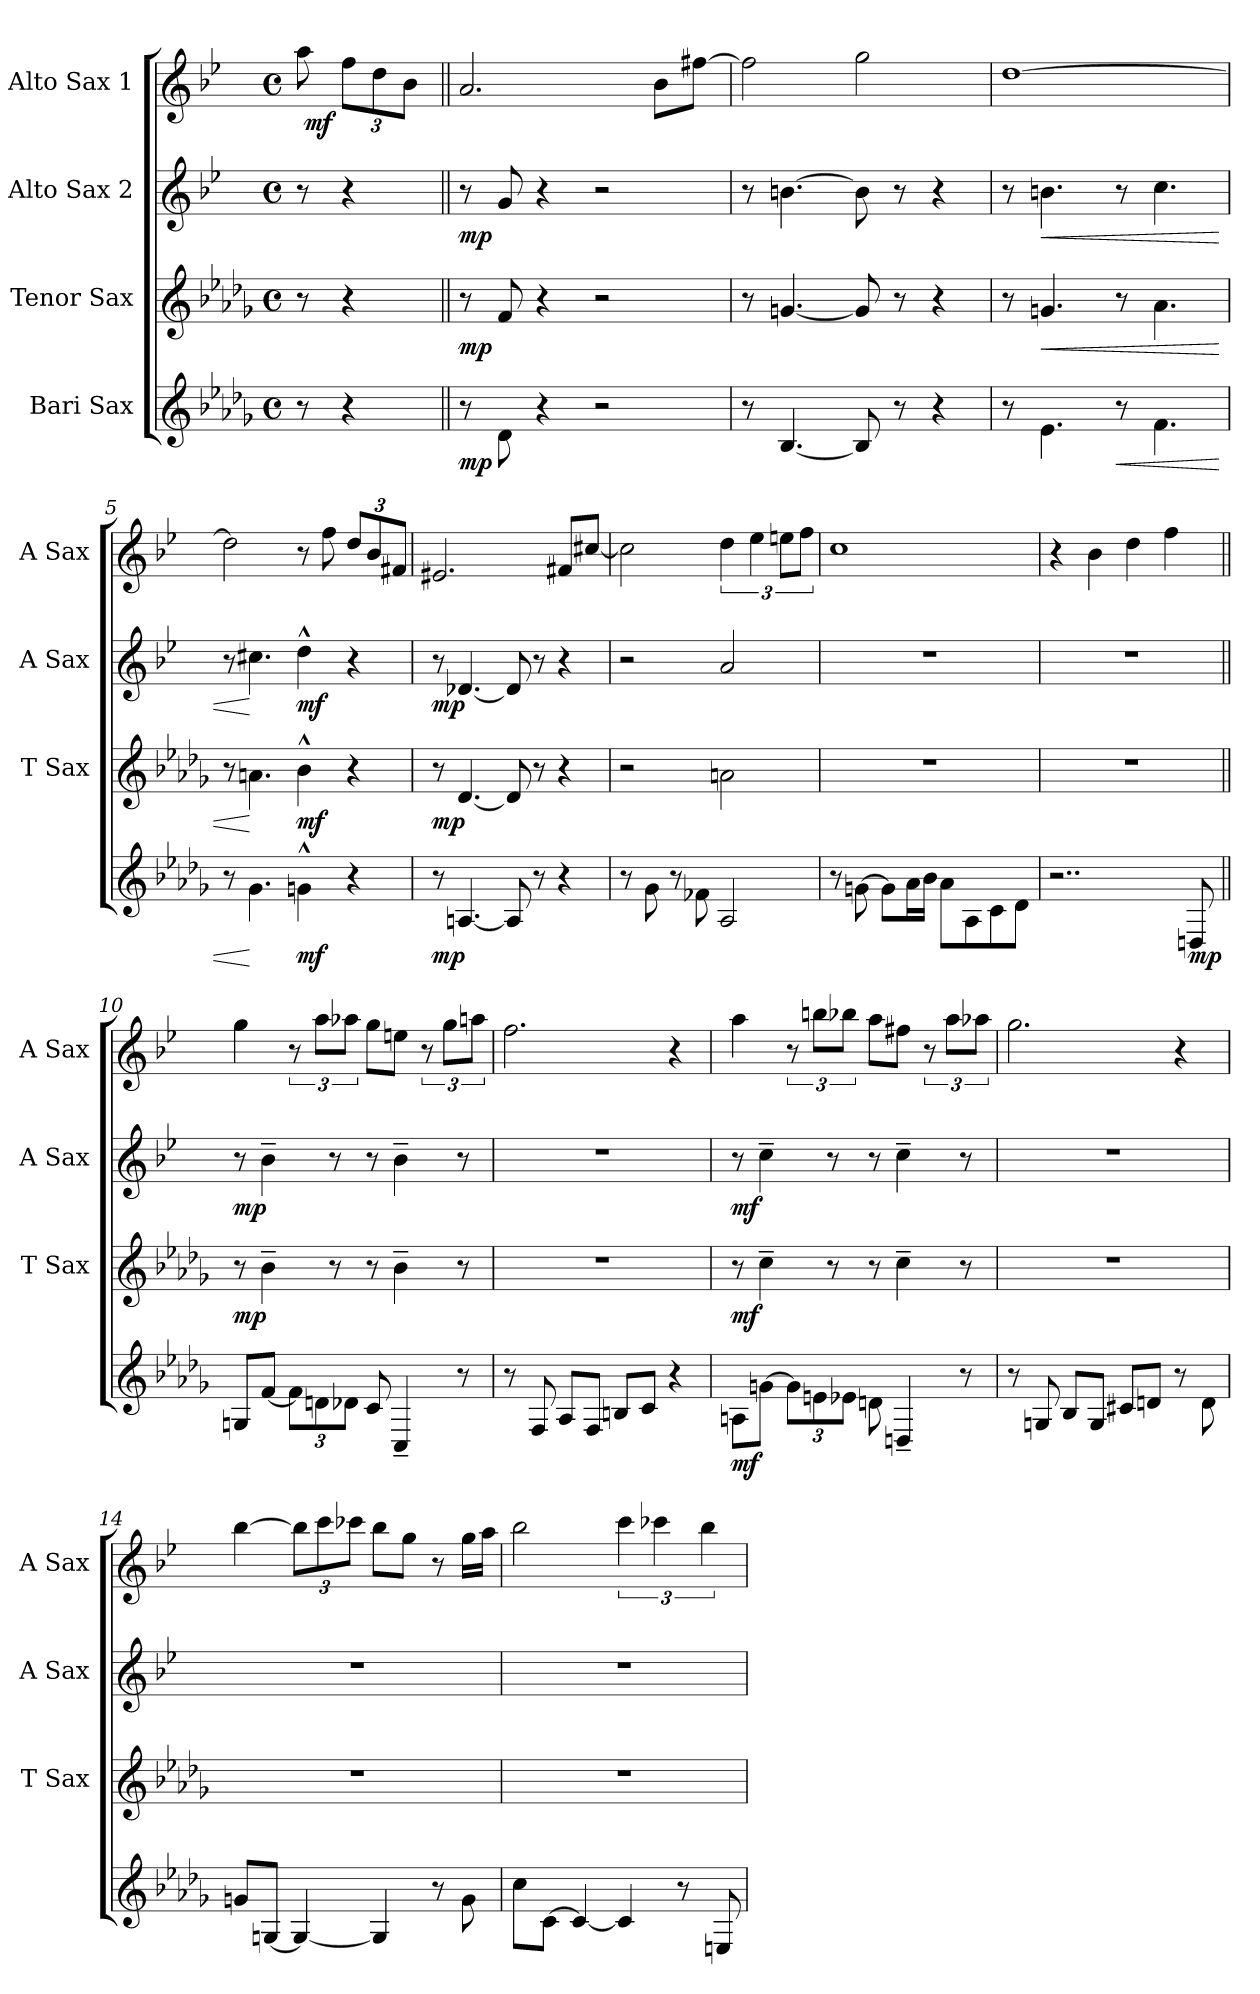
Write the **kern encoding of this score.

**kern	**dynam	**kern	**dynam	**kern	**dynam	**kern	**dynam
*part4	*part4	*part3	*part3	*part2	*part2	*part1	*part1
*staff4	*staff4	*staff3	*staff3	*staff2	*staff2	*staff1	*staff1
*I"Bari Sax	*	*I"Tenor Sax	*	*I"Alto Sax 2	*	*I"Alto Sax 1	*
*	*	*I'T Sax	*	*I'A Sax	*	*I'A Sax	*
*clefG2	*	*clefG2	*	*clefG2	*	*clefG2	*
*ITrd12c21	*	*ITrd8c14	*	*ITrd5c9	*	*ITrd5c9	*
*k[b-e-a-d-g-]	*	*k[b-e-a-d-g-]	*	*k[b-e-a-d-g-]	*	*k[b-e-a-d-g-]	*
*D-:	*	*D-:	*	*D-:	*	*D-:	*
*M4/4	*	*M4/4	*	*M4/4	*	*M4/4	*
*met(c)	*	*met(c)	*	*met(c)	*	*met(c)	*
=1	=1	=1	=1	=1	=1	=1	=1
*	*	*	*	*	*	*^	*
8r	.	8r	.	8r	.	8cc\	96ryy	.
!	!	!	!	!	!	!	!	!LO:DY:b
.	.	.	.	.	.	.	3ryy	mf
4r	.	4r	.	4r	.	12a-\L	.	.
.	.	.	.	.	.	12f\	.	.
.	.	.	.	.	.	12d-\J	.	.
.	.	.	.	.	.	.	48.ryy	.
=2||	=2||	=2||	=2||	=2||	=2||	=2||	=2||	=2||
!	!LO:DY:b	!	!LO:DY:b	!	!LO:DY:b	!	!	!
*	*	*	*	*	*	*v	*v	*
8r	mp	8r	mp	8r	mp	2.c/	.
8D-\	.	8F/	.	8B-/	.	.	.
4r	.	4r	.	4r	.	.	.
2r	.	2r	.	2r	.	.	.
.	.	.	.	.	.	8d-\L	.
.	.	.	.	.	.	[8an\J	.
=3	=3	=3	=3	=3	=3	=3	=3
8r	.	8r	.	8r	.	2a\]	.
[4.BB-/	.	[4.Gn/	.	[4.dn\	.	.	.
8BB-/]	.	8G/]	.	8d\]	.	2b-\	.
8r	.	8r	.	8r	.	.	.
4r	.	4r	.	4r	.	.	.
=4	=4	=4	=4	=4	=4	=4	=4
8r	.	8r	.	8r	.	[1f	.
!	!	!	!LO:HP:b	!	!LO:HP:b	!	!
4.E-\	.	4.Gn/	<	4.dn\	<	.	.
!	!LO:HP:b	!	!	!	!	!	!
8r	<	8r	.	8r	.	.	.
4.F\	.	4.A-\	.	4.e-\	.	.	.
=5	=5	=5	=5	=5	=5	=5	=5
8r	.	8r	.	8r	.	2f\]	.
4.G-\	[	4.An\	[	4.en\	[	.	.
!	!LO:DY:b	!	!LO:DY:b	!	!LO:DY:b	!	!
4Gn^^>\	mf	4B-^^>\	mf	4f^^>\	mf	8r	.
.	.	.	.	.	.	8a-\	.
4r	.	4r	.	4r	.	12f/L	.
.	.	.	.	.	.	12d-/	.
.	.	.	.	.	.	12An/J	.
=6	=6	=6	=6	=6	=6	=6	=6
!	!LO:DY:b	!	!LO:DY:b	!	!LO:DY:b	!	!
8r	mp	8r	mp	8r	mp	2.G#X/	.
[4.AAn/	.	[4.D-/	.	[4.F-X/	.	.	.
8AA/]	.	8D-/]	.	8F-/]	.	.	.
8r	.	8r	.	8r	.	.	.
4r	.	4r	.	4r	.	8An/L	.
.	.	.	.	.	.	[8en/J	.
!!LO:LB:g=z
=7	=7	=7	=7	=7	=7	=7	=7
8r	.	2r	.	2r	.	2e\]	.
8G-\	.	.	.	.	.	.	.
8r	.	.	.	.	.	.	.
8F-X\	.	.	.	.	.	.	.
2AA-/	.	2An\	.	2c/	.	6f\	.
.	.	.	.	.	.	6g-\	.
.	.	.	.	.	.	12gn\L	.
.	.	.	.	.	.	12a-\J	.
=8	=8	=8	=8	=8	=8	=8	=8
8r	.	1r	.	1r	.	1e-	.
[8Gn\	.	.	.	.	.	.	.
8G\L]	.	.	.	.	.	.	.
16A-\L	.	.	.	.	.	.	.
16B-\JJ	.	.	.	.	.	.	.
8A-\L	.	.	.	.	.	.	.
8AA-\	.	.	.	.	.	.	.
8C\	.	.	.	.	.	.	.
8D-\J	.	.	.	.	.	.	.
=9	=9	=9	=9	=9	=9	=9	=9
2..r	.	1r	.	1r	.	4r	.
.	.	.	.	.	.	4d-\	.
.	.	.	.	.	.	4f\	.
.	.	.	.	.	.	4a-\	.
!	!LO:DY:b	!	!	!	!	!	!
8DDn/	mp	.	.	.	.	.	.
=10||	=10||	=10||	=10||	=10||	=10||	=10||	=10||
!	!	!	!LO:DY:b	!	!LO:DY:b	!	!
8GGn/L	.	8r	mp	8r	mp	4b-\	.
[8F/J	.	4B-~>\	.	4d-~>\	.	.	.
12F\L]	.	.	.	.	.	12r	.
12Dn\	.	.	.	.	.	12cc\L	.
.	.	8r	.	8r	.	.	.
12D-X\J	.	.	.	.	.	12cc-X\J	.
8C/	.	8r	.	8r	.	8b-\L	.
4CC~</	.	4B-~>\	.	4d-~>\	.	8gn\J	.
.	.	.	.	.	.	12r	.
.	.	.	.	.	.	12b-\L	.
8r	.	8r	.	8r	.	.	.
.	.	.	.	.	.	12ccn\J	.
=11	=11	=11	=11	=11	=11	=11	=11
8r	.	1r	.	1r	.	2.a-\	.
8FF/	.	.	.	.	.	.	.
8AA-/L	.	.	.	.	.	.	.
8FF/J	.	.	.	.	.	.	.
8BBn/L	.	.	.	.	.	.	.
8C/J	.	.	.	.	.	.	.
4r	.	.	.	.	.	4r	.
=12	=12	=12	=12	=12	=12	=12	=12
!	!LO:DY:b	!	!LO:DY:b	!	!LO:DY:b	!	!
8AAn\L	mf	8r	mf	8r	mf	4cc\	.
[8Gn\J	.	4c~>\	.	4e-~>\	.	.	.
12G\L]	.	.	.	.	.	12r	.
12En\	.	.	.	.	.	12ddn\L	.
.	.	8r	.	8r	.	.	.
12E-X\J	.	.	.	.	.	12dd-X\J	.
8Dn\	.	8r	.	8r	.	8cc\L	.
4DDn~</	.	4c~>\	.	4e-~>\	.	8an\J	.
.	.	.	.	.	.	12r	.
.	.	.	.	.	.	12cc\L	.
8r	.	8r	.	8r	.	.	.
.	.	.	.	.	.	12cc-X\J	.
!!LO:PB:g=z
=13	=13	=13	=13	=13	=13	=13	=13
8r	.	1r	.	1r	.	2.b-\	.
8GGn/	.	.	.	.	.	.	.
8BB-/L	.	.	.	.	.	.	.
8GG/J	.	.	.	.	.	.	.
8C#X/L	.	.	.	.	.	.	.
8Dn/J	.	.	.	.	.	.	.
8r	.	.	.	.	.	4r	.
8D\	.	.	.	.	.	.	.
=14	=14	=14	=14	=14	=14	=14	=14
8Gn/L	.	1r	.	1r	.	[4dd-\	.
[8GGn/J	.	.	.	.	.	.	.
4GG/_	.	.	.	.	.	12dd-\L]	.
.	.	.	.	.	.	12ee-\	.
.	.	.	.	.	.	12ee--X\J	.
4GG/]	.	.	.	.	.	8dd-\L	.
.	.	.	.	.	.	8b-\J	.
8r	.	.	.	.	.	8r	.
8G\	.	.	.	.	.	16b-\LL	.
.	.	.	.	.	.	16cc\JJ	.
=15	=15	=15	=15	=15	=15	=15	=15
8c\L	.	1r	.	1r	.	2dd-\	.
[8C\J	.	.	.	.	.	.	.
4C/_	.	.	.	.	.	.	.
4C/]	.	.	.	.	.	6ee-\	.
.	.	.	.	.	.	6ee--X\	.
8r	.	.	.	.	.	.	.
.	.	.	.	.	.	6dd-\	.
8EEn/	.	.	.	.	.	.	.
=	=	=	=	=	=	=	=
*-	*-	*-	*-	*-	*-	*-	*-
